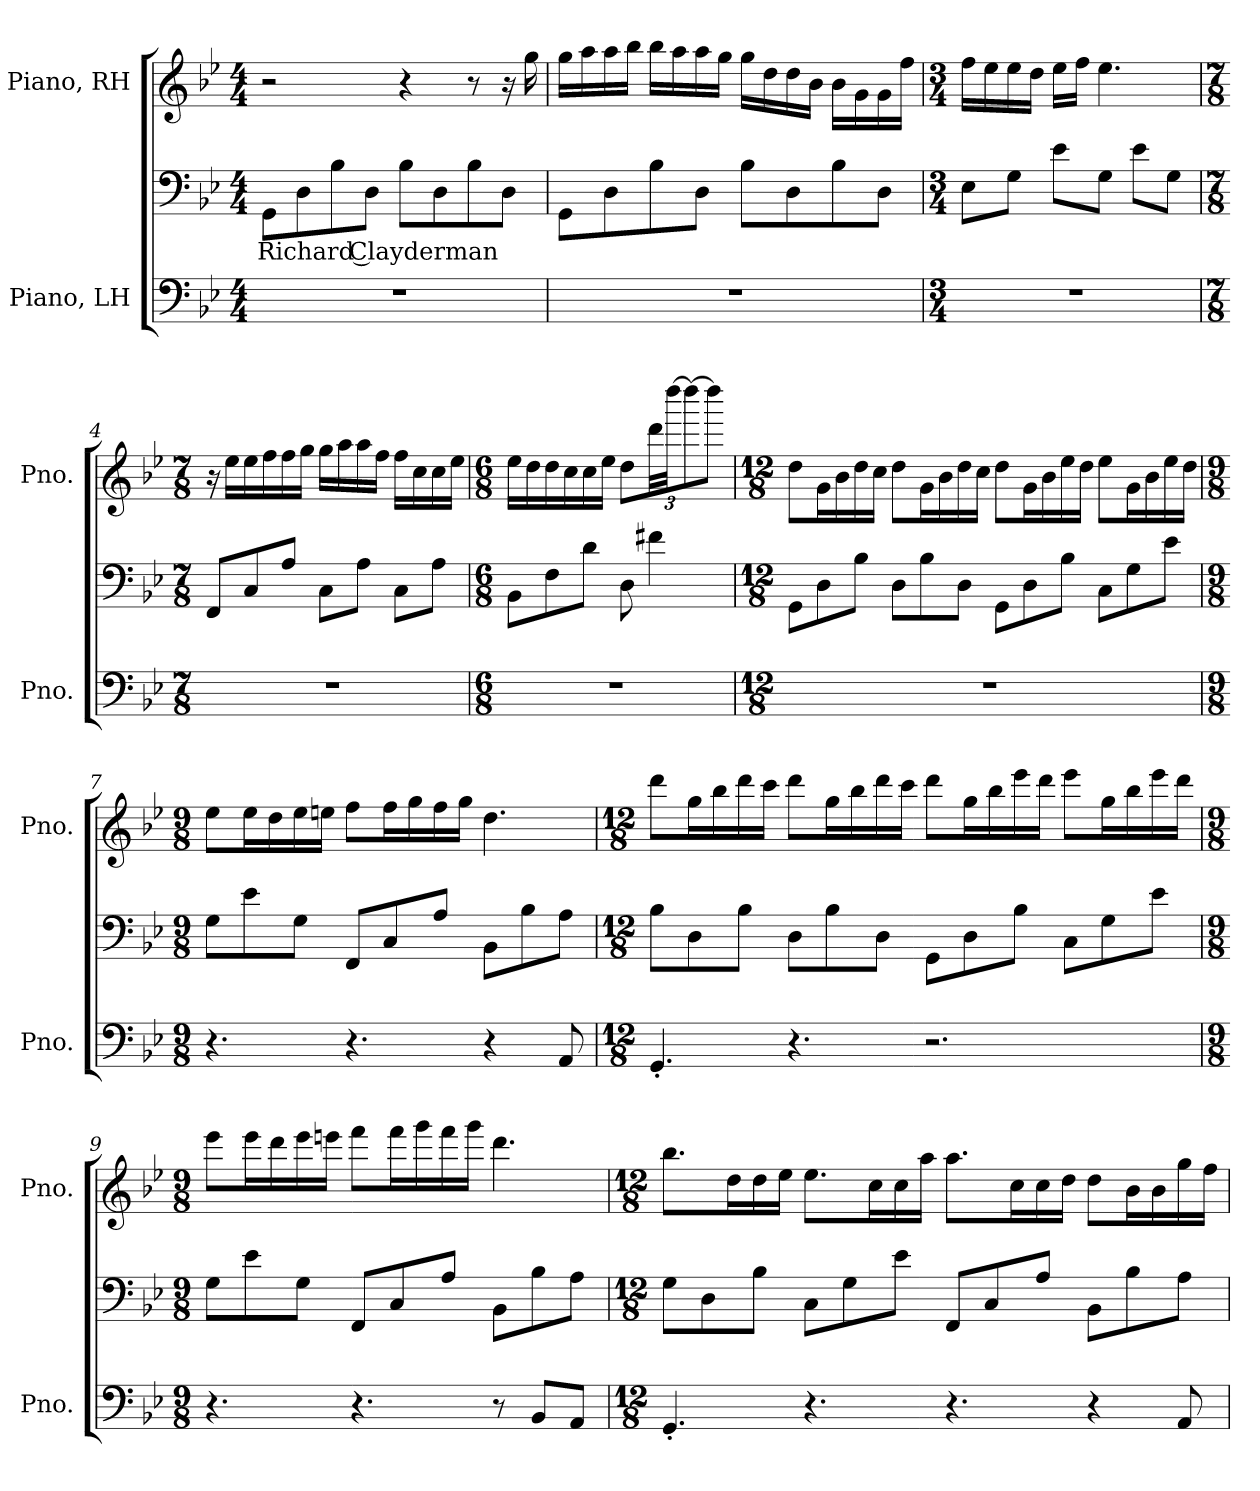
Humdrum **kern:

**kern	**kern	**text	**kern
*part2	*part2	*part2	*part1
*staff3	*staff2	*staff2	*staff1
*I"Piano, LH	*	*	*I"Piano, RH
*I'Pno.	*	*	*I'Pno.
*clefF4	*clefF4	*	*clefG2
*k[b-e-]	*k[b-e-]	*	*k[b-e-]
*M4/4	*M4/4	*	*M4/4
*MM54	*MM54	*	*MM54
=1	=1	=1	=1
!	!	!LO:LY:b	!
1r	8GG\L	Richard Clayderman	2r
.	8D\	.	.
.	8B-\	.	.
.	8D\J	.	.
.	8B-\L	.	4r
.	8D\	.	.
.	8B-\	.	8r
.	8D\J	.	16r
.	.	.	16gg\
=2	=2	=2	=2
1r	8GG\L	.	16gg\LL
.	.	.	16aa\
.	8D\	.	16aa\
.	.	.	16bb-\JJ
.	8B-\	.	16bb-\LL
.	.	.	16aa\
.	8D\J	.	16aa\
.	.	.	16gg\JJ
.	8B-\L	.	16gg\LL
.	.	.	16dd\
.	8D\	.	16dd\
.	.	.	16b-\JJ
.	8B-\	.	16b-\LL
.	.	.	16g\
.	8D\J	.	16g\
.	.	.	16ff\JJ
!!LO:LB:g=z
=3	=3	=3	=3
*M3/4	*M3/4	*	*M3/4
2.r	8E-\L	.	16ff\LL
.	.	.	16ee-\
.	8G\J	.	16ee-\
.	.	.	16dd\JJ
.	8e-\L	.	16ee-\LL
.	.	.	16ff\JJ
.	8G\J	.	4.ee-\
.	8e-\L	.	.
.	8G\J	.	.
=4	=4	=4	=4
*M7/8	*M7/8	*	*M7/8
2..r	8FF/L	.	16r
.	.	.	16ee-\LL
.	8C/	.	16ee-\
.	.	.	16ff\
.	8A/J	.	16ff\
.	.	.	16gg\JJ
.	8C\L	.	16gg\LL
.	.	.	16aa\
.	8A\J	.	16aa\
.	.	.	16ff\JJ
.	8C\L	.	16ff\LL
.	.	.	16cc\
.	8A\J	.	16cc\
.	.	.	16ee-\JJ
=5	=5	=5	=5
*M6/8	*M6/8	*	*M6/8
2.r	8BB-\L	.	16ee-\LL
.	.	.	16dd\
.	8F\	.	16dd\
.	.	.	16cc\
.	8d\J	.	16cc\
.	.	.	16ee-\JJ
.	8D\	.	8dd\L
*	*	*	*Xbrackettup
.	4f#X\	.	48ddd\LL
.	.	.	[48dddd\JJ
.	.	.	12dddd\_
.	.	.	8dddd\J]
!!LO:LB:g=z
=6	=6	=6	=6
*M12/8	*M12/8	*	*M12/8
1.r	8GG\L	.	8dd\L
.	8D\	.	16g\L
.	.	.	16b-\
.	8B-\J	.	16dd\
.	.	.	16cc\JJ
.	8D\L	.	8dd\L
.	8B-\	.	16g\L
.	.	.	16b-\
.	8D\J	.	16dd\
.	.	.	16cc\JJ
.	8GG\L	.	8dd\L
.	8D\	.	16g\L
.	.	.	16b-\
.	8B-\J	.	16ee-\
.	.	.	16dd\JJ
.	8C\L	.	8ee-\L
.	8G\	.	16g\L
.	.	.	16b-\
.	8e-\J	.	16ee-\
.	.	.	16dd\JJ
=7	=7	=7	=7
*M9/8	*M9/8	*	*M9/8
4.r	8G\L	.	8ee-\L
.	8e-\	.	16ee-\L
.	.	.	16dd\
.	8G\J	.	16ee-\
.	.	.	16een\JJ
4.r	8FF/L	.	8ff\L
.	8C/	.	16ff\L
.	.	.	16gg\
.	8A/J	.	16ff\
.	.	.	16gg\JJ
4r	8BB-\L	.	4.dd\
.	8B-\	.	.
8AA/	8A\J	.	.
!!LO:LB:g=z
=8	=8	=8	=8
*M12/8	*M12/8	*	*M12/8
4.GG'/	8B-\L	.	8ddd\L
.	8D\	.	16gg\L
.	.	.	16bb-\
.	8B-\J	.	16ddd\
.	.	.	16ccc\JJ
4.r	8D\L	.	8ddd\L
.	8B-\	.	16gg\L
.	.	.	16bb-\
.	8D\J	.	16ddd\
.	.	.	16ccc\JJ
2.r	8GG\L	.	8ddd\L
.	8D\	.	16gg\L
.	.	.	16bb-\
.	8B-\J	.	16eee-\
.	.	.	16ddd\JJ
.	8C\L	.	8eee-\L
.	8G\	.	16gg\L
.	.	.	16bb-\
.	8e-\J	.	16eee-\
.	.	.	16ddd\JJ
!!LO:PB:g=z
=9	=9	=9	=9
*M9/8	*M9/8	*	*M9/8
4.r	8G\L	.	8eee-\L
.	8e-\	.	16eee-\L
.	.	.	16ddd\
.	8G\J	.	16eee-\
.	.	.	16eeen\JJ
4.r	8FF/L	.	8fff\L
.	8C/	.	16fff\L
.	.	.	16ggg\
.	8A/J	.	16fff\
.	.	.	16ggg\JJ
8r	8BB-\L	.	4.ddd\
8BB-/L	8B-\	.	.
8AA/J	8A\J	.	.
=10	=10	=10	=10
*M12/8	*M12/8	*	*M12/8
4.GG'/	8G\L	.	8.bb-\L
.	8D\	.	.
.	.	.	16dd\L
.	8B-\J	.	16dd\
.	.	.	16ee-\JJ
4.r	8C\L	.	8.ee-\L
.	8G\	.	.
.	.	.	16cc\L
.	8e-\J	.	16cc\
.	.	.	16aa\JJ
4.r	8FF/L	.	8.aa\L
.	8C/	.	.
.	.	.	16cc\L
.	8A/J	.	16cc\
.	.	.	16dd\JJ
4r	8BB-\L	.	8dd\L
.	8B-\	.	16b-\L
.	.	.	16b-\
8AA/	8A\J	.	16gg\
.	.	.	16ff\JJ
=	=	=	=
*-	*-	*-	*-
